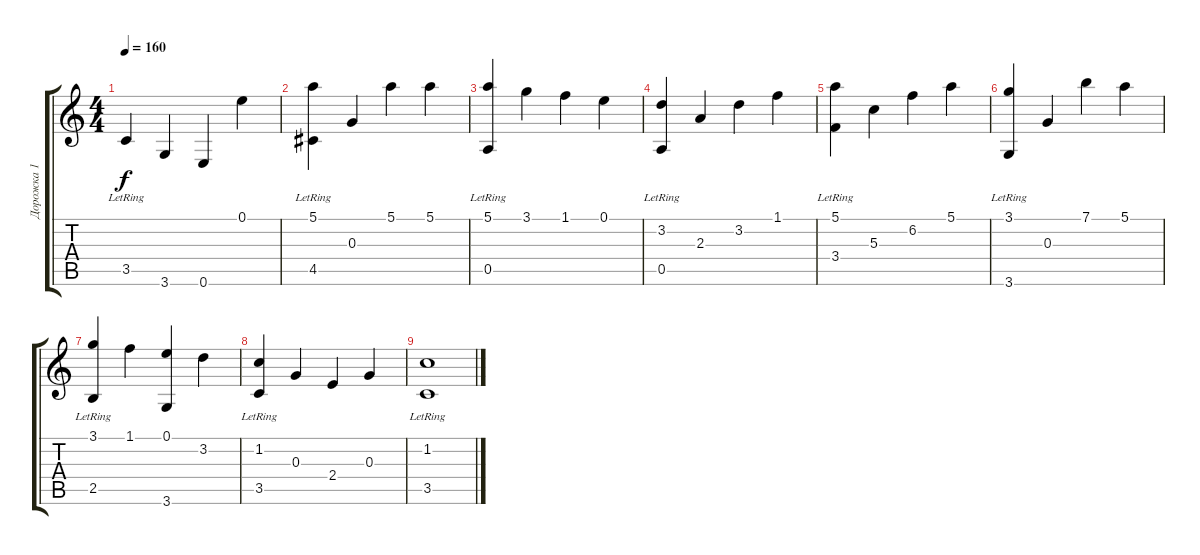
\track ("Дорожка 1" "Дорожка 1") {instrument electricguitarjazz}
\staff {score tabs}
\tuning (E4 B3 G3 D3 A2 E2) {hide}
\ts (4 4)
\tempo 160
\clef g2
\ks c
3.5{lr}.4{dy f} 3.6.4 0.6.4 0.1.4 |
(5.1{lr} 4.5).4 0.3.4 5.1.4 5.1.4 |
(5.1{lr} 0.5).4 3.1.4 1.1.4 0.1.4 |
(3.2{lr} 0.5).4 2.3.4 3.2.4 1.1.4 |
(5.1{lr} 3.4).4 5.3.4 6.2.4 5.1.4 |
(3.1{lr} 3.6).4 0.3.4 7.1.4 5.1.4 |
(3.1{lr} 2.5).4 1.1.4 (0.1 3.6).4 3.2.4 |
(1.2{lr} 3.5).4 0.3.4 2.4.4 0.3.4 |
(1.2{lr} 3.5).1
